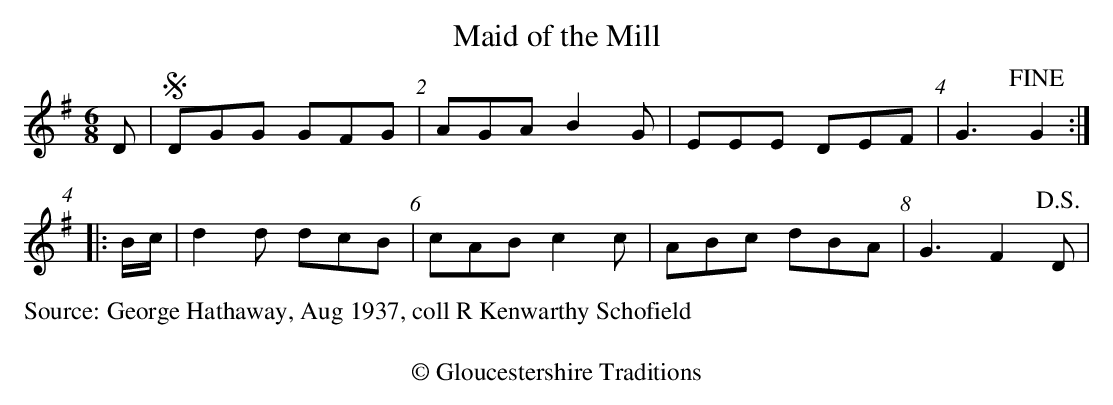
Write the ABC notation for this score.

X:1
T:Maid of the Mill
M:6/8
L:1/8
K:G
D|SDGG GFG | AGA B2G|EEE DEF | G3!fine!G2:|
|:B/c/|d2d dcB | cAB c2c | ABc dBA | G3 F2!D.S.!D |
